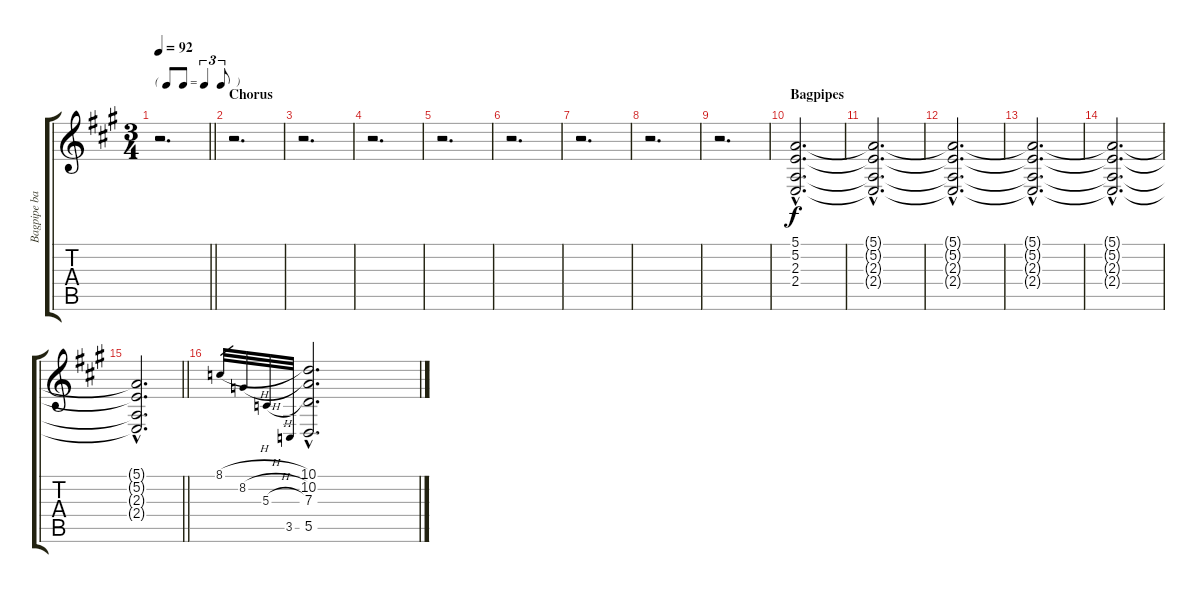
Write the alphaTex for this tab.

\track ("Bagpipe band" "Bagpipe ba") {instrument bagpipe}
\staff {score tabs}
\tuning (E4 B3 G3 D3 A2 E2) {hide}
\ts (3 4)
\tf triplet8th
\tempo 92
\clef g2
\barLineRight lightlight
\ks a
r.2{d dy f} |
\section ("" "Chorus")
r.2{d} |
r.2{d} |
r.2{d} |
r.2{d} |
r.2{d} |
r.2{d} |
r.2{d} |
r.2{d volume 0} |
\section ("" "Bagpipes")
(5.1{hac} 5.2{hac} 2.3{hac} 2.4{hac}).2{d volume 4} |
(5.1{hac t} 5.2{hac t} 2.3{hac t} 2.4{hac t}).2{d} |
(5.1{hac t} 5.2{hac t} 2.3{hac t} 2.4{hac t}).2{d volume 9} |
(5.1{hac t} 5.2{hac t} 2.3{hac t} 2.4{hac t}).2{d} |
(5.1{hac t} 5.2{hac t} 2.3{hac t} 2.4{hac t}).2{d} |
\barLineRight lightlight
(5.1{hac t} 5.2{hac t} 2.3{hac t} 2.4{hac t}).2{d} |
8.1{h}.32{gr} 8.2{h}.32{gr} 5.3{h}.32{gr} 3.5.32{gr} (10.1{hac} 10.2{hac} 7.3{hac} 5.5{hac}).2{d}
